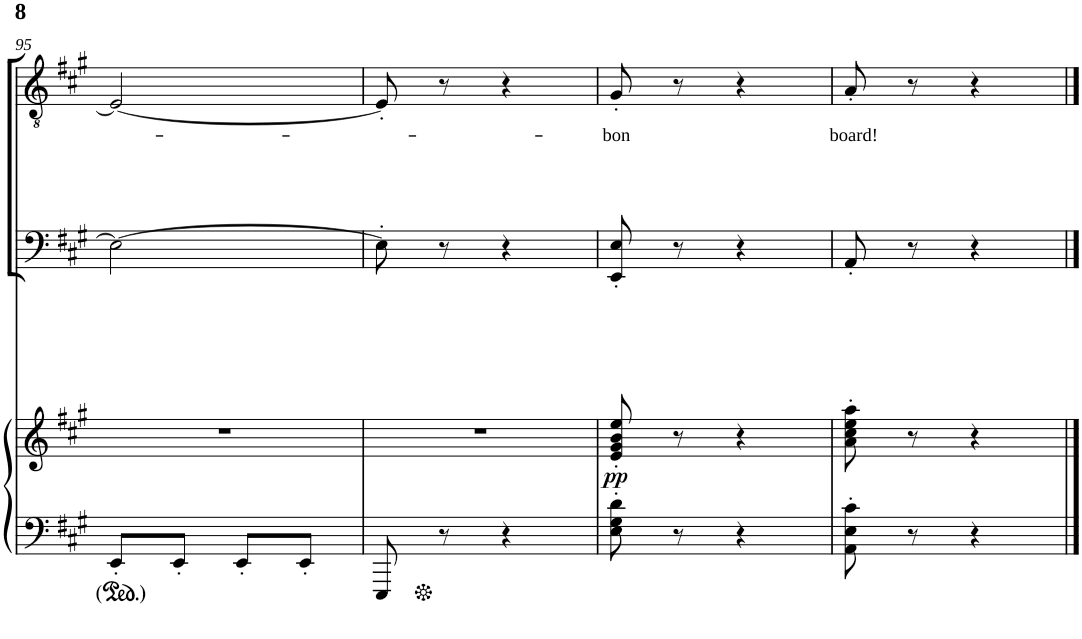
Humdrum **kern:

**kern	**kern	**dynam	**kern	**kern	**text
*part3	*part3	*part3	*part2	*part1	*part1
*staff4	*staff3	*staff3/4	*staff2	*staff1	*staff1
*I"Piano	*	*	*I"Piano	*I"Tenor	*
*I'Pno	*	*	*I'Pno	*	*
!!LO:PB:g=z
*clefF4	*clefG2	*	*clefF4	*clefGv2	*
*k[f#c#g#]	*k[f#c#g#]	*	*k[f#c#g#]	*k[f#c#g#]	*
*M2/4	*M2/4	*	*M2/4	*M2/4	*
=95	=95	=95	=95	=95	=95
8EE'/L	2r	.	2E\_	2E/_	.
8EE'/J	.	.	.	.	.
8EE'/L	.	.	.	.	.
8EE'/J	.	.	.	.	.
=96	=96	=96	=96	=96	=96
8EEE/	2r	.	8E'\]	8E'/]	.
8r	.	.	8r	8r	.
4r	.	.	4r	4r	.
=97	=97	=97	=97	=97	=97
!	!	!LO:DY:b	!	!	!LO:LY:b
8E\' 8G#\' 8d\'	8e/' 8g#/' 8b/' 8ee/'	pp	8EE/' 8E/'	8G#'/	-bon
8r	8r	.	8r	8r	.
4r	4r	.	4r	4r	.
=98	=98	=98	=98	=98	=98
!	!	!	!	!	!LO:LY:b
8AA\' 8E\' 8c#\'	8a\' 8cc#\' 8ee\' 8aa\'	.	8AA'/	8A'/	board!
8r	8r	.	8r	8r	.
4r	4r	.	4r	4r	.
==	==	==	==	==	==
*-	*-	*-	*-	*-	*-
